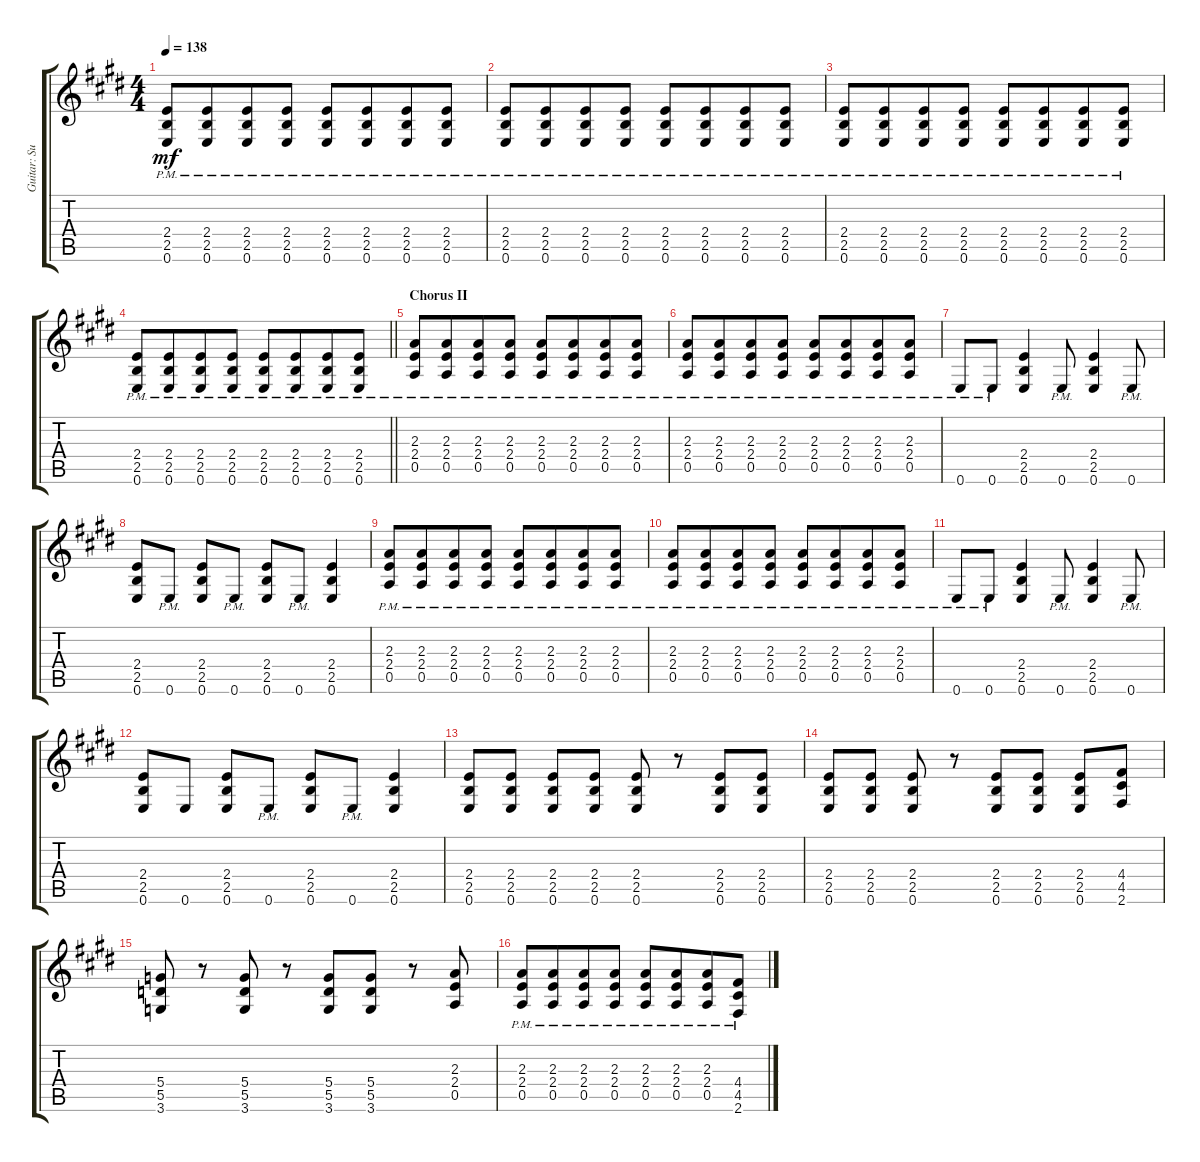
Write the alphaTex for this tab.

\track ("Guitar: Sue" "Guitar: Su") {instrument distortionguitar}
\staff {score tabs}
\tuning (E4 B3 G3 D3 A2 E2) {hide}
\ts (4 4)
\tempo 138
\clef g2
\ks e
(2.4{pm} 2.5{pm} 0.6{pm}).8{dy mf} (2.4{pm} 2.5{pm} 0.6{pm}).8{beam merge} (2.4{pm} 2.5{pm} 0.6{pm}).8 (2.4{pm} 2.5{pm} 0.6{pm}).8 (2.4{pm} 2.5{pm} 0.6{pm}).8 (2.4{pm} 2.5{pm} 0.6{pm}).8{beam merge} (2.4{pm} 2.5{pm} 0.6{pm}).8 (2.4{pm} 2.5{pm} 0.6{pm}).8 |
(2.4{pm} 2.5{pm} 0.6{pm}).8 (2.4{pm} 2.5{pm} 0.6{pm}).8{beam merge} (2.4{pm} 2.5{pm} 0.6{pm}).8 (2.4{pm} 2.5{pm} 0.6{pm}).8 (2.4{pm} 2.5{pm} 0.6{pm}).8 (2.4{pm} 2.5{pm} 0.6{pm}).8{beam merge} (2.4{pm} 2.5{pm} 0.6{pm}).8 (2.4{pm} 2.5{pm} 0.6{pm}).8 |
(2.4{pm} 2.5{pm} 0.6{pm}).8 (2.4{pm} 2.5{pm} 0.6{pm}).8{beam merge} (2.4{pm} 2.5{pm} 0.6{pm}).8 (2.4{pm} 2.5{pm} 0.6{pm}).8 (2.4{pm} 2.5{pm} 0.6{pm}).8 (2.4{pm} 2.5{pm} 0.6{pm}).8{beam merge} (2.4{pm} 2.5{pm} 0.6{pm}).8 (2.4{pm} 2.5{pm} 0.6{pm}).8 |
\barLineRight lightlight
(2.4{pm} 2.5{pm} 0.6{pm}).8 (2.4{pm} 2.5{pm} 0.6{pm}).8{beam merge} (2.4{pm} 2.5{pm} 0.6{pm}).8 (2.4{pm} 2.5{pm} 0.6{pm}).8 (2.4{pm} 2.5{pm} 0.6{pm}).8 (2.4{pm} 2.5{pm} 0.6{pm}).8{beam merge} (2.4{pm} 2.5{pm} 0.6{pm}).8 (2.4{pm} 2.5{pm} 0.6{pm}).8 |
\section ("" "Chorus II")
(2.3{pm} 2.4{pm} 0.5{pm}).8 (2.3{pm} 2.4{pm} 0.5{pm}).8{beam merge} (2.3{pm} 2.4{pm} 0.5{pm}).8 (2.3{pm} 2.4{pm} 0.5{pm}).8 (2.3{pm} 2.4{pm} 0.5{pm}).8 (2.3{pm} 2.4{pm} 0.5{pm}).8{beam merge} (2.3{pm} 2.4{pm} 0.5{pm}).8 (2.3{pm} 2.4{pm} 0.5{pm}).8 |
(2.3{pm} 2.4{pm} 0.5{pm}).8 (2.3{pm} 2.4{pm} 0.5{pm}).8{beam merge} (2.3{pm} 2.4{pm} 0.5{pm}).8 (2.3{pm} 2.4{pm} 0.5{pm}).8 (2.3{pm} 2.4{pm} 0.5{pm}).8 (2.3{pm} 2.4{pm} 0.5{pm}).8{beam merge} (2.3{pm} 2.4{pm} 0.5{pm}).8 (2.3{pm} 2.4{pm} 0.5{pm}).8 |
0.6{pm}.8 0.6{pm}.8 (2.4 2.5 0.6).4 0.6{pm}.8 (2.4 2.5 0.6).4 0.6{pm}.8 |
(2.4 2.5 0.6).8 0.6{pm}.8 (2.4 2.5 0.6).8 0.6{pm}.8 (2.4 2.5 0.6).8 0.6{pm}.8 (2.4 2.5 0.6).4 |
(2.3{pm} 2.4{pm} 0.5{pm}).8 (2.3{pm} 2.4{pm} 0.5{pm}).8{beam merge} (2.3{pm} 2.4{pm} 0.5{pm}).8 (2.3{pm} 2.4{pm} 0.5{pm}).8 (2.3{pm} 2.4{pm} 0.5{pm}).8 (2.3{pm} 2.4{pm} 0.5{pm}).8{beam merge} (2.3{pm} 2.4{pm} 0.5{pm}).8 (2.3{pm} 2.4{pm} 0.5{pm}).8 |
(2.3{pm} 2.4{pm} 0.5{pm}).8 (2.3{pm} 2.4{pm} 0.5{pm}).8{beam merge} (2.3{pm} 2.4{pm} 0.5{pm}).8 (2.3{pm} 2.4{pm} 0.5{pm}).8 (2.3{pm} 2.4{pm} 0.5{pm}).8 (2.3{pm} 2.4{pm} 0.5{pm}).8{beam merge} (2.3{pm} 2.4{pm} 0.5{pm}).8 (2.3{pm} 2.4{pm} 0.5{pm}).8 |
0.6{pm}.8 0.6{pm}.8 (2.4 2.5 0.6).4 0.6{pm}.8 (2.4 2.5 0.6).4 0.6{pm}.8 |
(2.4 2.5 0.6).8 0.6.8 (2.4 2.5 0.6).8 0.6{pm}.8 (2.4 2.5 0.6).8 0.6{pm}.8 (2.4 2.5 0.6).4 |
(2.4 2.5 0.6).8 (2.4 2.5 0.6).8 (2.4 2.5 0.6).8 (2.4 2.5 0.6).8 (2.4 2.5 0.6).8 r.8 (2.4 2.5 0.6).8 (2.4 2.5 0.6).8 |
(2.4 2.5 0.6).8 (2.4 2.5 0.6).8 (2.4 2.5 0.6).8 r.8 (2.4 2.5 0.6).8 (2.4 2.5 0.6).8 (2.4 2.5 0.6).8 (4.4 4.5 2.6).8 |
(5.4 5.5 3.6).8 r.8 (5.4 5.5 3.6).8 r.8 (5.4 5.5 3.6).8 (5.4 5.5 3.6).8 r.8 (2.3 2.4 0.5).8 |
(2.3{pm} 2.4{pm} 0.5{pm}).8 (2.3{pm} 2.4{pm} 0.5{pm}).8{beam merge} (2.3{pm} 2.4{pm} 0.5{pm}).8 (2.3{pm} 2.4{pm} 0.5{pm}).8 (2.3{pm} 2.4{pm} 0.5{pm}).8 (2.3{pm} 2.4{pm} 0.5{pm}).8{beam merge} (2.3{pm} 2.4{pm} 0.5{pm}).8 (4.4{pm} 4.5{pm} 2.6).8
